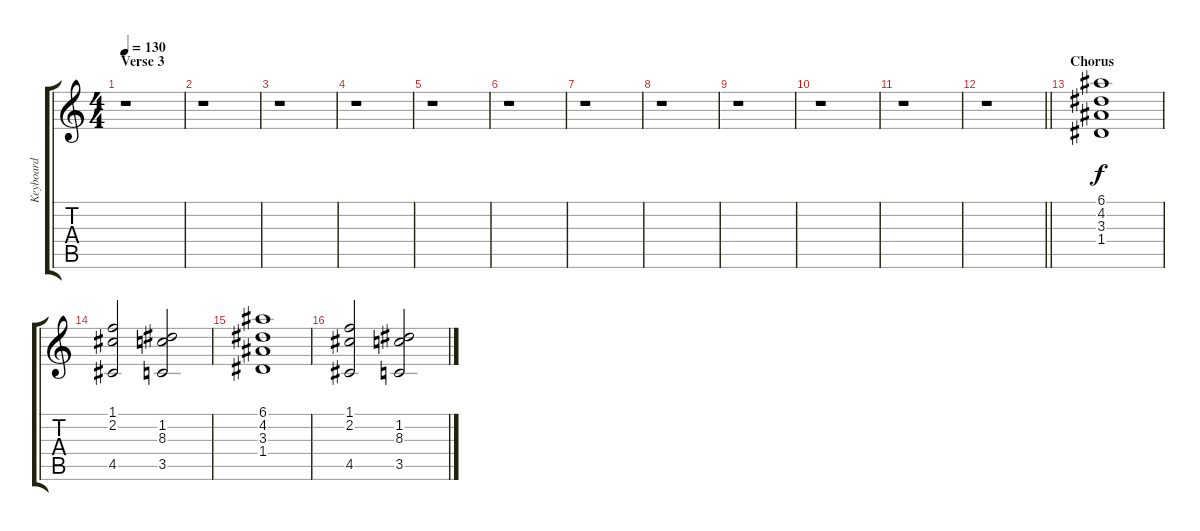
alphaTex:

\track ("Keyboard" "Keyboard") {instrument rockorgan}
\staff {score tabs}
\tuning (E5 B4 G4 D4 A3 E3) {hide}
\ts (4 4)
\section ("" "Verse 3")
\tempo 130
\clef g2
\ks c
r.1{dy f} |
r.1 |
r.1 |
r.1 |
r.1 |
r.1 |
r.1 |
r.1 |
r.1 |
r.1 |
r.1 |
\barLineRight lightlight
r.1 |
\section ("" "Chorus")
(6.1 4.2 3.3 1.4).1 |
(1.1 2.2 4.5).2 (1.2 8.3 3.5).2 |
(6.1 4.2 3.3 1.4).1 |
(1.1 2.2 4.5).2 (1.2 8.3 3.5).2
